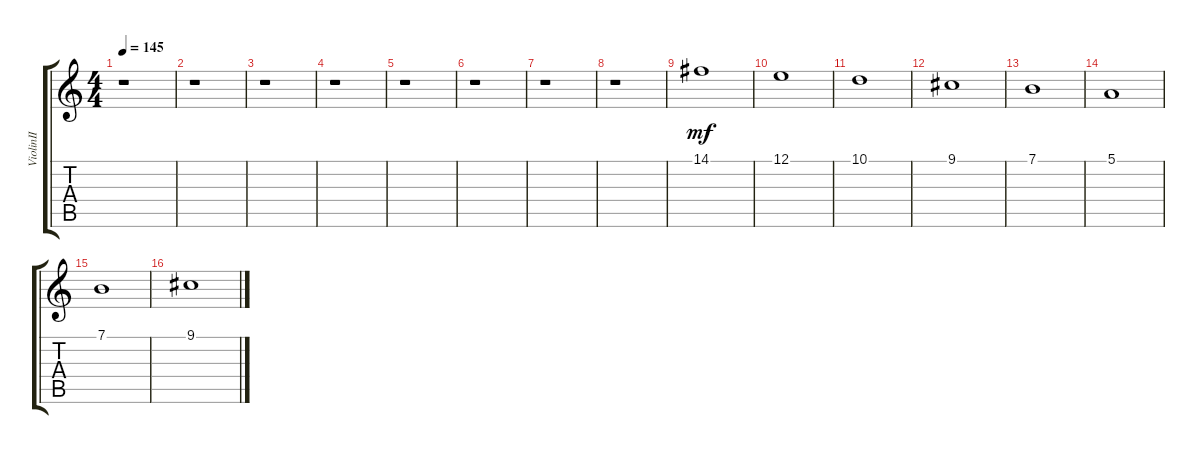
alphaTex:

\track ("ViolinⅡ" "ViolinⅡ") {instrument stringensemble1}
\staff {score tabs}
\tuning (E4 B3 G3 D3 A2 E2) {hide}
\ts (4 4)
\tempo 145
\clef g2
\ks c
r.1{dy mf} |
r.1 |
r.1 |
r.1 |
r.1 |
r.1 |
r.1 |
r.1 |
14.1.1 |
12.1.1 |
10.1.1 |
9.1.1 |
7.1.1 |
5.1.1 |
7.1.1 |
9.1.1
